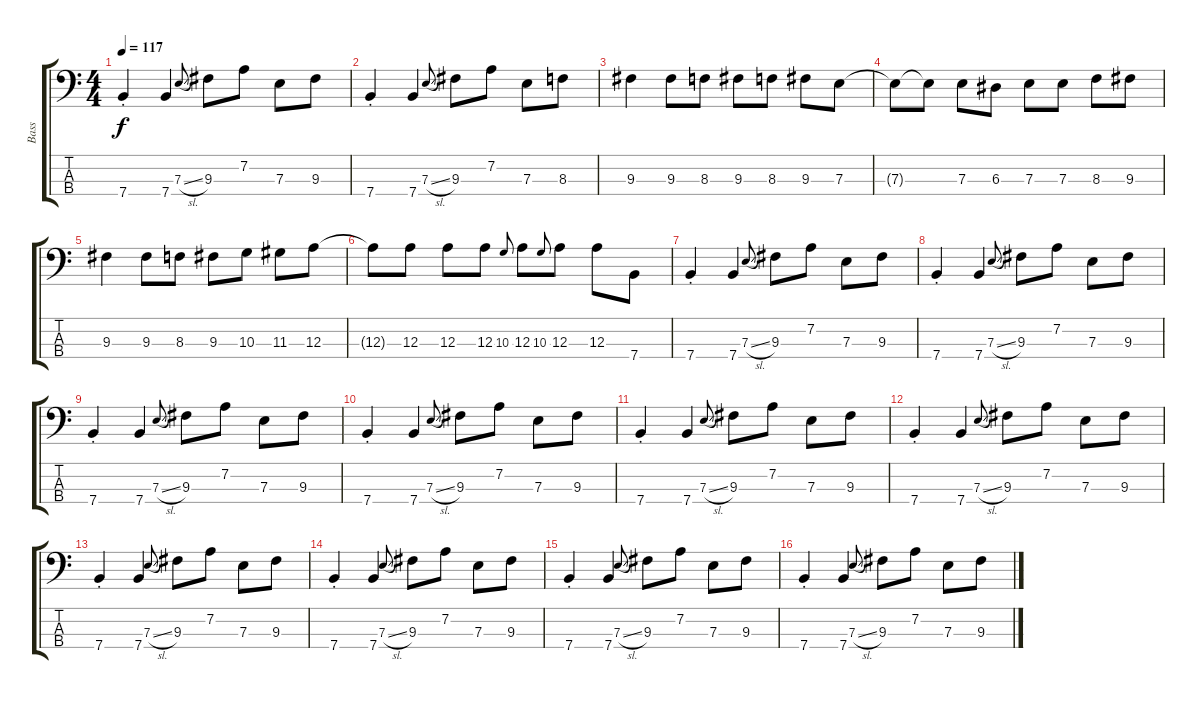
\track ("Bass" "Bass") {instrument electricbassfinger}
\staff {score tabs}
\tuning (G2 D2 A1 E1) {hide}
\ts (4 4)
\tempo 117
\clef f4
\ks c
7.4{st}.4{dy f} 7.4.4 7.3{sl}.8{gr onbeat} 9.3.8 7.2.8 7.3.8 9.3.8 |
7.4{st}.4 7.4.4 7.3{sl}.8{gr onbeat} 9.3.8 7.2.8 7.3.8 8.3.8 |
9.3.4 9.3.8 8.3.8 9.3.8 8.3.8 9.3.8 7.3.8 |
7.3{t}.8 7.3{t}.8 7.3.8 6.3.8 7.3.8 7.3.8 8.3.8 9.3.8 |
9.3.4 9.3.8 8.3.8 9.3.8 10.3.8 11.3.8 12.3.8 |
12.3{t}.8 12.3.8 12.3.8 12.3.8 10.3.8{gr onbeat} 12.3.8 10.3.8{gr onbeat} 12.3.8 12.3.8 7.4.8 |
7.4{st}.4 7.4.4 7.3{sl}.8{gr onbeat} 9.3.8 7.2.8 7.3.8 9.3.8 |
7.4{st}.4 7.4.4 7.3{sl}.8{gr onbeat} 9.3.8 7.2.8 7.3.8 9.3.8 |
7.4{st}.4 7.4.4 7.3{sl}.8{gr onbeat} 9.3.8 7.2.8 7.3.8 9.3.8 |
7.4{st}.4 7.4.4 7.3{sl}.8{gr onbeat} 9.3.8 7.2.8 7.3.8 9.3.8 |
7.4{st}.4 7.4.4 7.3{sl}.8{gr onbeat} 9.3.8 7.2.8 7.3.8 9.3.8 |
7.4{st}.4 7.4.4 7.3{sl}.8{gr onbeat} 9.3.8 7.2.8 7.3.8 9.3.8 |
7.4{st}.4 7.4.4 7.3{sl}.8{gr onbeat} 9.3.8 7.2.8 7.3.8 9.3.8 |
7.4{st}.4 7.4.4 7.3{sl}.8{gr onbeat} 9.3.8 7.2.8 7.3.8 9.3.8 |
7.4{st}.4 7.4.4 7.3{sl}.8{gr onbeat} 9.3.8 7.2.8 7.3.8 9.3.8 |
7.4{st}.4 7.4.4 7.3{sl}.8{gr onbeat} 9.3.8 7.2.8 7.3.8 9.3.8
